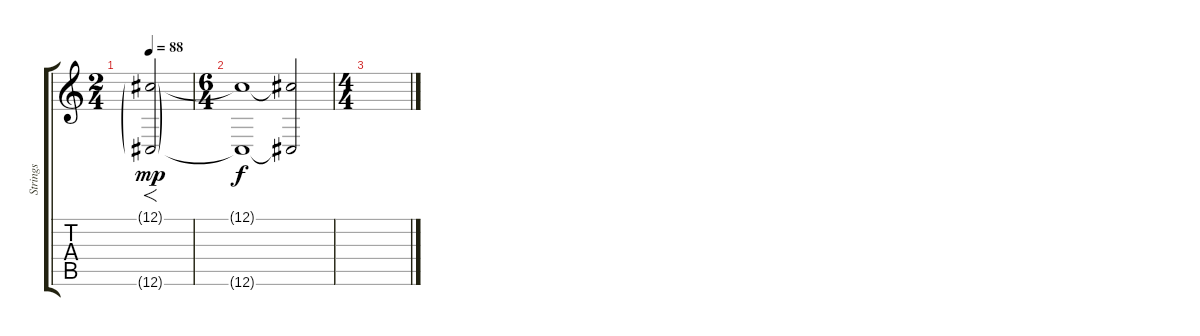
\track ("Strings" "Strings") {instrument stringensemble2}
\staff {score tabs}
\tuning (Db4 Ab3 E3 B2 Gb2 Db2) {hide}
\ts (2 4)
\tempo 88
\clef g2
\ks c
(12.1{g} 12.6{g}).2{f dy mp instrument stringensemble2} |
\ts (6 4)
(12.1{t} 12.6{t}).1{dy f} (12.1{t} 12.6{t}).2 |
\ts (4 4)
